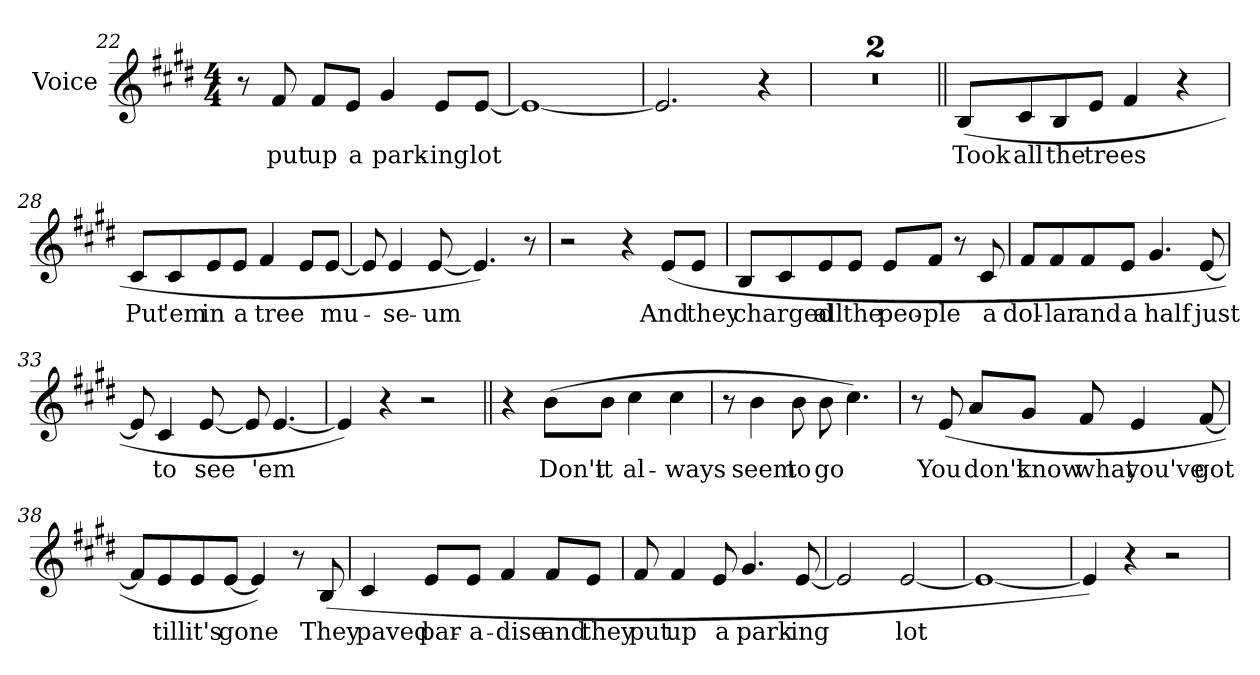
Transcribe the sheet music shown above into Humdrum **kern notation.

**kern	**text
*part1	*part1
*staff1	*staff1
*I"Voice	*
*I'Voice	*
!!LO:LB:g=z
*clefG2	*
*k[f#c#g#d#]	*
*E:	*
*M4/4	*
=22	=22
8r	.
!	!LO:LY:b:color=#000000
8f#i/	put
!	!LO:LY:b:color=#000000
8f#i/L	up
!	!LO:LY:b:color=#000000
8ei/J	a
!	!LO:LY:b:color=#000000
4g#i/	park-
!	!LO:LY:b:color=#000000
8ei/L	-ing
!	!LO:LY:b:color=#000000
[8ei/J	lot
=23	=23
1ei_	.
=24	=24
2.ei/]	.
4r	.
=25	=25
1r	.
=26	=26
1r	.
=27||	=27||
!	!LO:LY:b:color=#000000
(8Bi/L	Took
!	!LO:LY:b:color=#000000
8c#i/	all
!	!LO:LY:b:color=#000000
8Bi/	the
!	!LO:LY:b:color=#000000
8ei/J	trees
4f#i/	.
4r	.
!!LO:LB:g=z
=28	=28
!	!LO:LY:b:color=#000000
8c#i/L	Put
!	!LO:LY:b:color=#000000
8c#i/	'em
!	!LO:LY:b:color=#000000
8ei/	in
!	!LO:LY:b:color=#000000
8ei/J	a
!	!LO:LY:b:color=#000000
4f#i/	tree
8ei/L	.
!	!LO:LY:b:color=#000000
[8ei/J	mu-
=29	=29
8ei/]	.
!	!LO:LY:b:color=#000000
4ei/	-se-
!	!LO:LY:b:color=#000000
[8ei/	-um
4.ei/])	.
8r	.
=30	=30
2r	.
4r	.
!	!LO:LY:b:color=#000000
(8ei/L	And
!	!LO:LY:b:color=#000000
8ei/J	they
=31	=31
!	!LO:LY:b:color=#000000
8Bi/L	charged
8c#i/	.
!	!LO:LY:b:color=#000000
8ei/	all
!	!LO:LY:b:color=#000000
8ei/J	the
!	!LO:LY:b:color=#000000
8ei/L	peo-
!	!LO:LY:b:color=#000000
8f#i/J	-ple
8r	.
!	!LO:LY:b:color=#000000
8c#i/	a
!!LO:LB:g=z
=32	=32
!	!LO:LY:b:color=#000000
8f#i/L	dol-
!	!LO:LY:b:color=#000000
8f#i/	-lar
!	!LO:LY:b:color=#000000
8f#i/	and
!	!LO:LY:b:color=#000000
8ei/J	a
!	!LO:LY:b:color=#000000
4.g#i/	half
!	!LO:LY:b:color=#000000
[8ei/	just
=33	=33
8ei/]	.
!	!LO:LY:b:color=#000000
4c#i/	to
!	!LO:LY:b:color=#000000
[8ei/	see
8ei/]	.
!	!LO:LY:b:color=#000000
[4.ei/	'em
=34	=34
4ei/])	.
4r	.
2r	.
=35||	=35||
4r	.
!	!LO:LY:b:color=#000000
(8bi\L	Don't
!	!LO:LY:b:color=#000000
8bi\J	it
!	!LO:LY:b:color=#000000
4cc#i\	al-
!	!LO:LY:b:color=#000000
4cc#i\	-ways
=36	=36
8r	.
!	!LO:LY:b:color=#000000
4bi\	seem
!	!LO:LY:b:color=#000000
8bi\	to
!	!LO:LY:b:color=#000000
8bi\	go
4.cc#i\)	.
!!LO:LB:g=z
=37	=37
8r	.
!	!LO:LY:b:color=#000000
(8ei/	You
!	!LO:LY:b:color=#000000
8ai/L	don't
!	!LO:LY:b:color=#000000
8g#i/J	know
!	!LO:LY:b:color=#000000
8f#i/	what
!	!LO:LY:b:color=#000000
4ei/	you've
!	!LO:LY:b:color=#000000
[8f#i/	got
=38	=38
8f#i/L]	.
!	!LO:LY:b:color=#000000
8ei/	till
!	!LO:LY:b:color=#000000
8ei/	it's
!	!LO:LY:b:color=#000000
[8ei/J	gone
4ei/])	.
8r	.
!	!LO:LY:b:color=#000000
(8Bi/	They
=39	=39
!	!LO:LY:b:color=#000000
4c#i/	paved
!	!LO:LY:b:color=#000000
8ei/L	par-
!	!LO:LY:b:color=#000000
8ei/J	-a-
!	!LO:LY:b:color=#000000
4f#i/	-dise
!	!LO:LY:b:color=#000000
8f#i/L	and
!	!LO:LY:b:color=#000000
8ei/J	they
!!LO:LB:g=z
=40	=40
!	!LO:LY:b:color=#000000
8f#i/	put
!	!LO:LY:b:color=#000000
4f#i/	up
!	!LO:LY:b:color=#000000
8ei/	a
!	!LO:LY:b:color=#000000
4.g#i/	park-
!	!LO:LY:b:color=#000000
[8ei/	-ing
=41	=41
2ei/]	.
!	!LO:LY:b:color=#000000
[2ei/	lot
=42	=42
1ei_	.
=43	=43
4ei/])	.
4r	.
2r	.
=	=
*-	*-
